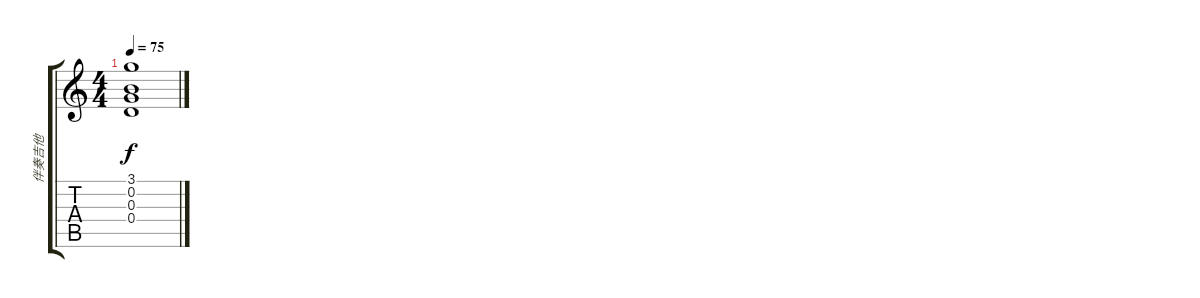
\track ("伴奏吉他" "伴奏吉他") {instrument acousticguitarnylon}
\staff {score tabs}
\tuning (E4 B3 G3 D3 A2 E2) {hide}
\ts (4 4)
\tempo 75
\clef g2
\ks c
(3.1{t} 0.2{t} 0.3{t} 0.4{t}).1{dy f}
